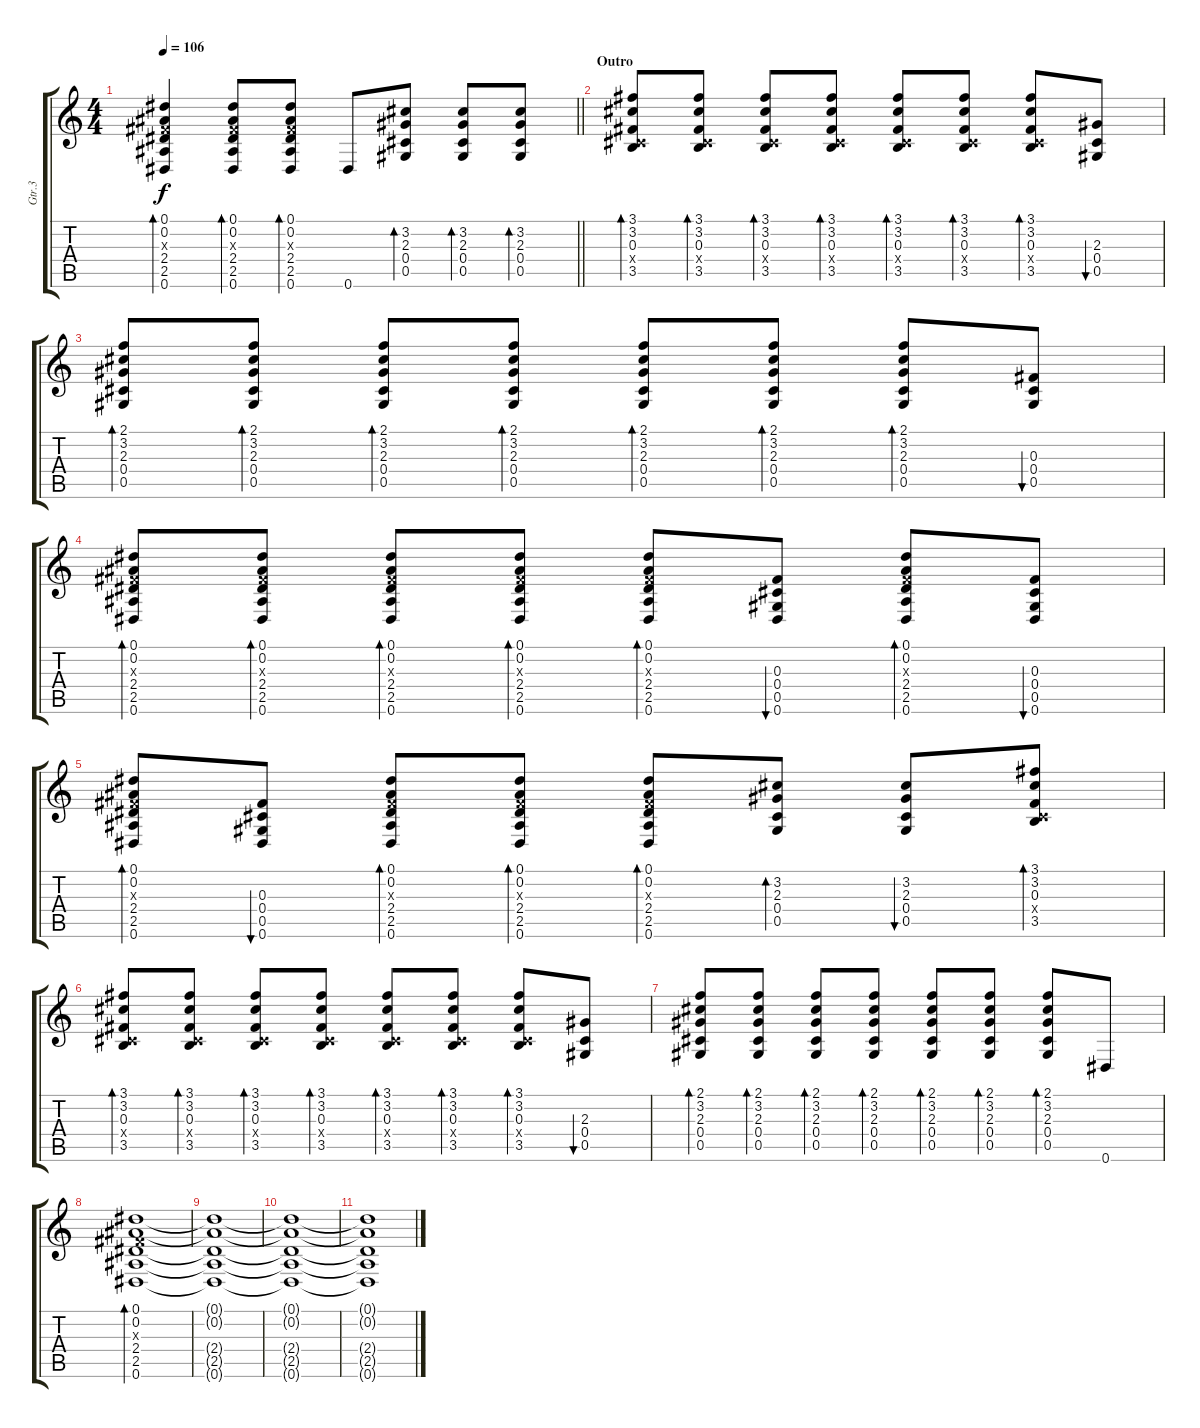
\track ("Gtr.3" "Gtr.3") {instrument electricguitarclean}
\staff {score tabs}
\tuning (Eb4 Bb3 Gb3 Db3 Ab2 Eb2) {hide}
\ts (4 4)
\tempo 106
\clef g2
\barLineRight lightlight
\ks c
(0.1 0.2 0.3{x} 2.4 2.5 0.6).4{bd 60 dy f} (0.1 0.2 0.3{x} 2.4 2.5 0.6).8{bd 60} (0.1 0.2 0.3{x} 2.4 2.5 0.6).8{bd 60} 0.6.8 (3.2 2.3 0.4 0.5).8{bd 30} (3.2 2.3 0.4 0.5).8{bd 30} (3.2 2.3 0.4 0.5).8{bd 30} |
\section ("" "Outro")
(3.1 3.2 0.3 0.4{x} 3.5).8{bd 60} (3.1 3.2 0.3 0.4{x} 3.5).8{bd 60} (3.1 3.2 0.3 0.4{x} 3.5).8{bd 60} (3.1 3.2 0.3 0.4{x} 3.5).8{bd 60} (3.1 3.2 0.3 0.4{x} 3.5).8{bd 60} (3.1 3.2 0.3 0.4{x} 3.5).8{bd 60} (3.1 3.2 0.3 0.4{x} 3.5).8{bd 60} (2.3 0.4 0.5).8{bu 30} |
(2.1 3.2 2.3 0.4 0.5).8{bd 60} (2.1 3.2 2.3 0.4 0.5).8{bd 60} (2.1 3.2 2.3 0.4 0.5).8{bd 60} (2.1 3.2 2.3 0.4 0.5).8{bd 60} (2.1 3.2 2.3 0.4 0.5).8{bd 60} (2.1 3.2 2.3 0.4 0.5).8{bd 60} (2.1 3.2 2.3 0.4 0.5).8{bd 60} (0.3 0.4 0.5).8{bu 30} |
(0.1 0.2 0.3{x} 2.4 2.5 0.6).8{bd 60} (0.1 0.2 0.3{x} 2.4 2.5 0.6).8{bd 60} (0.1 0.2 0.3{x} 2.4 2.5 0.6).8{bd 60} (0.1 0.2 0.3{x} 2.4 2.5 0.6).8{bd 60} (0.1 0.2 0.3{x} 2.4 2.5 0.6).8{bd 60} (0.3 0.4 0.5 0.6).8{bu 30} (0.1 0.2 0.3{x} 2.4 2.5 0.6).8{bd 60} (0.3 0.4 0.5 0.6).8{bu 30} |
(0.1 0.2 0.3{x} 2.4 2.5 0.6).8{bd 60} (0.3 0.4 0.5 0.6).8{bu 30} (0.1 0.2 0.3{x} 2.4 2.5 0.6).8{bd 60} (0.1 0.2 0.3{x} 2.4 2.5 0.6).8{bd 60} (0.1 0.2 0.3{x} 2.4 2.5 0.6).8{bd 60} (3.2 2.3 0.4 0.5).8{bd 60} (3.2 2.3 0.4 0.5).8{bu 30} (3.1 3.2 0.3 0.4{x} 3.5).8{bd 60} |
(3.1 3.2 0.3 0.4{x} 3.5).8{bd 60} (3.1 3.2 0.3 0.4{x} 3.5).8{bd 60} (3.1 3.2 0.3 0.4{x} 3.5).8{bd 60} (3.1 3.2 0.3 0.4{x} 3.5).8{bd 60} (3.1 3.2 0.3 0.4{x} 3.5).8{bd 60} (3.1 3.2 0.3 0.4{x} 3.5).8{bd 60} (3.1 3.2 0.3 0.4{x} 3.5).8{bd 60} (2.3 0.4 0.5).8{bu 30} |
(2.1 3.2 2.3 0.4 0.5).8{bd 60} (2.1 3.2 2.3 0.4 0.5).8{bd 60} (2.1 3.2 2.3 0.4 0.5).8{bd 60} (2.1 3.2 2.3 0.4 0.5).8{bd 60} (2.1 3.2 2.3 0.4 0.5).8{bd 60} (2.1 3.2 2.3 0.4 0.5).8{bd 60} (2.1 3.2 2.3 0.4 0.5).8{bd 60} 0.6.8 |
(0.1 0.2 0.3{x} 2.4 2.5 0.6).1{bd 240} |
(0.1{t} 0.2{t} 2.4{t} 2.5{t} 0.6{t}).1 |
(0.1{t} 0.2{t} 2.4{t} 2.5{t} 0.6{t}).1 |
(0.1{t} 0.2{t} 2.4{t} 2.5{t} 0.6{t}).1
